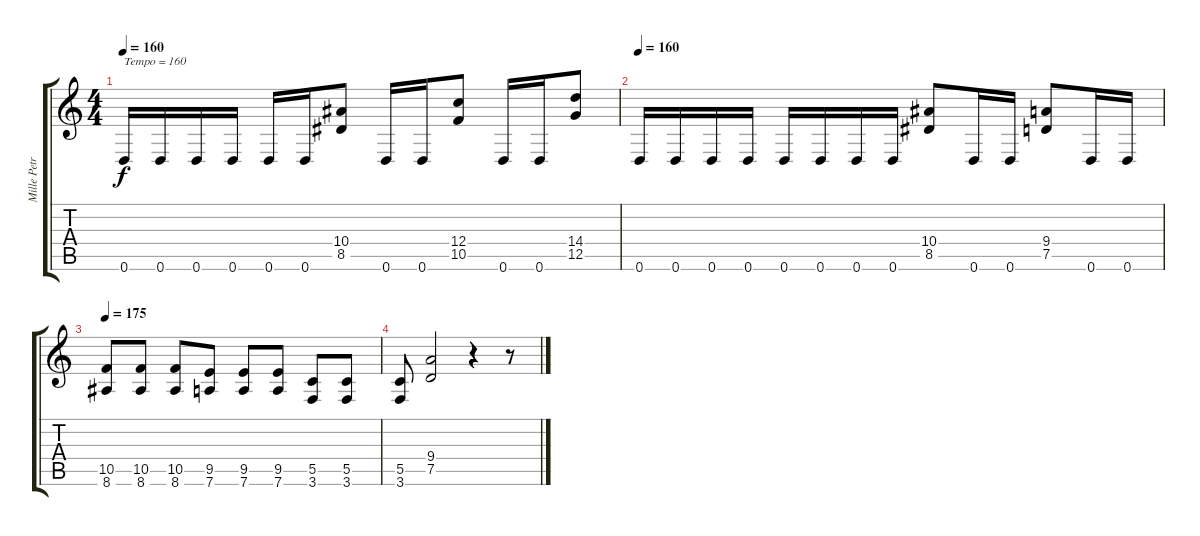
\track ("Mille Petrozza" "Mille Petr") {instrument distortionguitar}
\staff {score tabs}
\tuning (D4 A3 F3 C3 G2 D2) {hide}
\ts (4 4)
\tempo 160
\clef g2
\ks c
0.6.16{txt "Tempo = 160" dy f} 0.6.16 0.6.16 0.6.16 0.6.16 0.6.16 (10.4 8.5).8 0.6.16 0.6.16 (12.4 10.5).8 0.6.16 0.6.16 (14.4 12.5).8 |
\tempo 160
0.6.16 0.6.16 0.6.16 0.6.16 0.6.16 0.6.16 0.6.16 0.6.16 (10.4 8.5).8 0.6.16 0.6.16 (9.4 7.5).8 0.6.16 0.6.16 |
\tempo 160
\tempo 175
(10.5 8.6).8 (10.5 8.6).8 (10.5 8.6).8 (9.5 7.6).8 (9.5 7.6).8 (9.5 7.6).8 (5.5 3.6).8 (5.5 3.6).8 |
(5.5 3.6).8 (9.4 7.5).2 r.4 r.8
